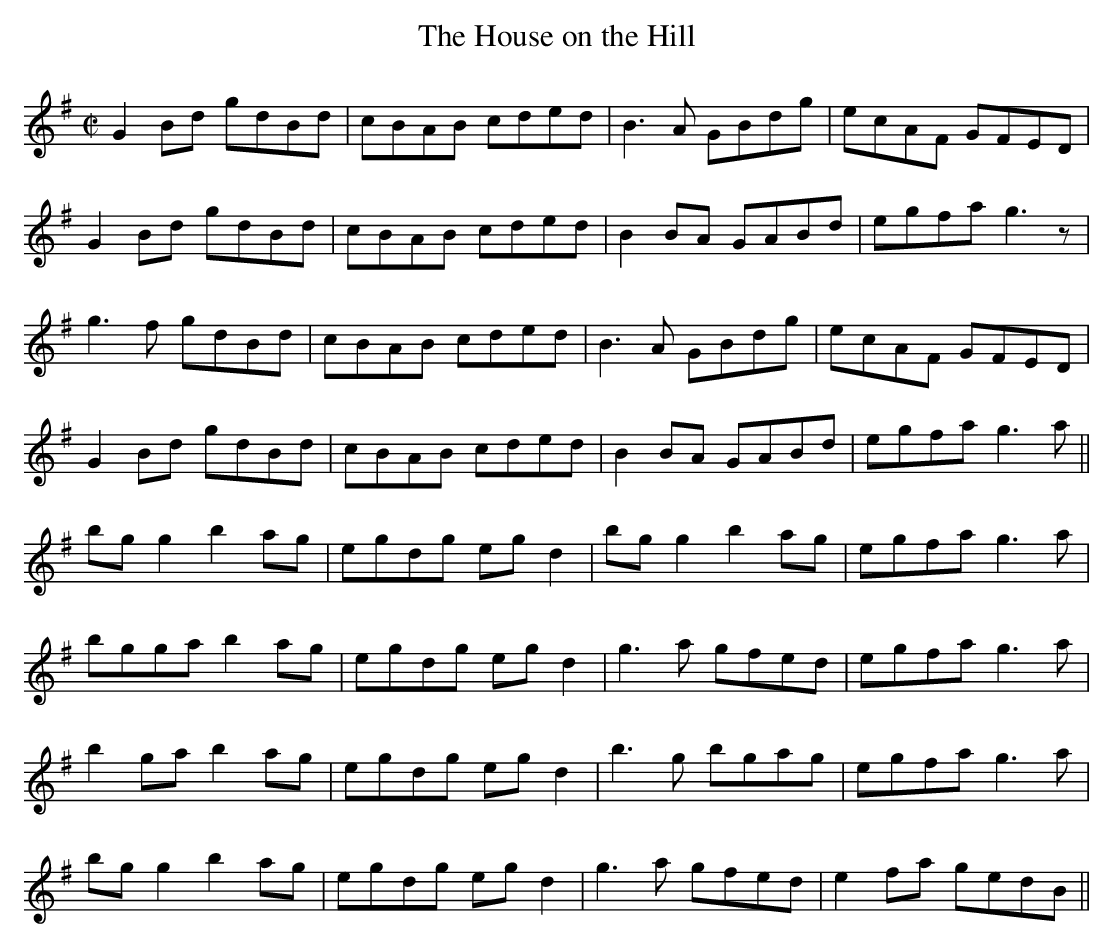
X:1
T:House on the Hill, The
M:C|
K:G
G2Bd gdBd|cBAB cded|B3A GBdg|ecAF GFED|
G2Bd gdBd|cBAB cded|B2BA GABd|egfa g3z|
g3f gdBd|cBAB cded|B3A GBdg|ecAF GFED|
G2Bd gdBd|cBAB cded|B2BA GABd|egfa g3a||
bgg2 b2ag|egdg egd2|bgg2 b2ag|egfa g3a|
bgga b2ag|egdg egd2|g3a gfed|egfa g3a|
b2ga b2ag|egdg egd2|b3g bgag|egfa g3a|
bgg2 b2ag|egdg egd2|g3a gfed|e2fa gedB||
